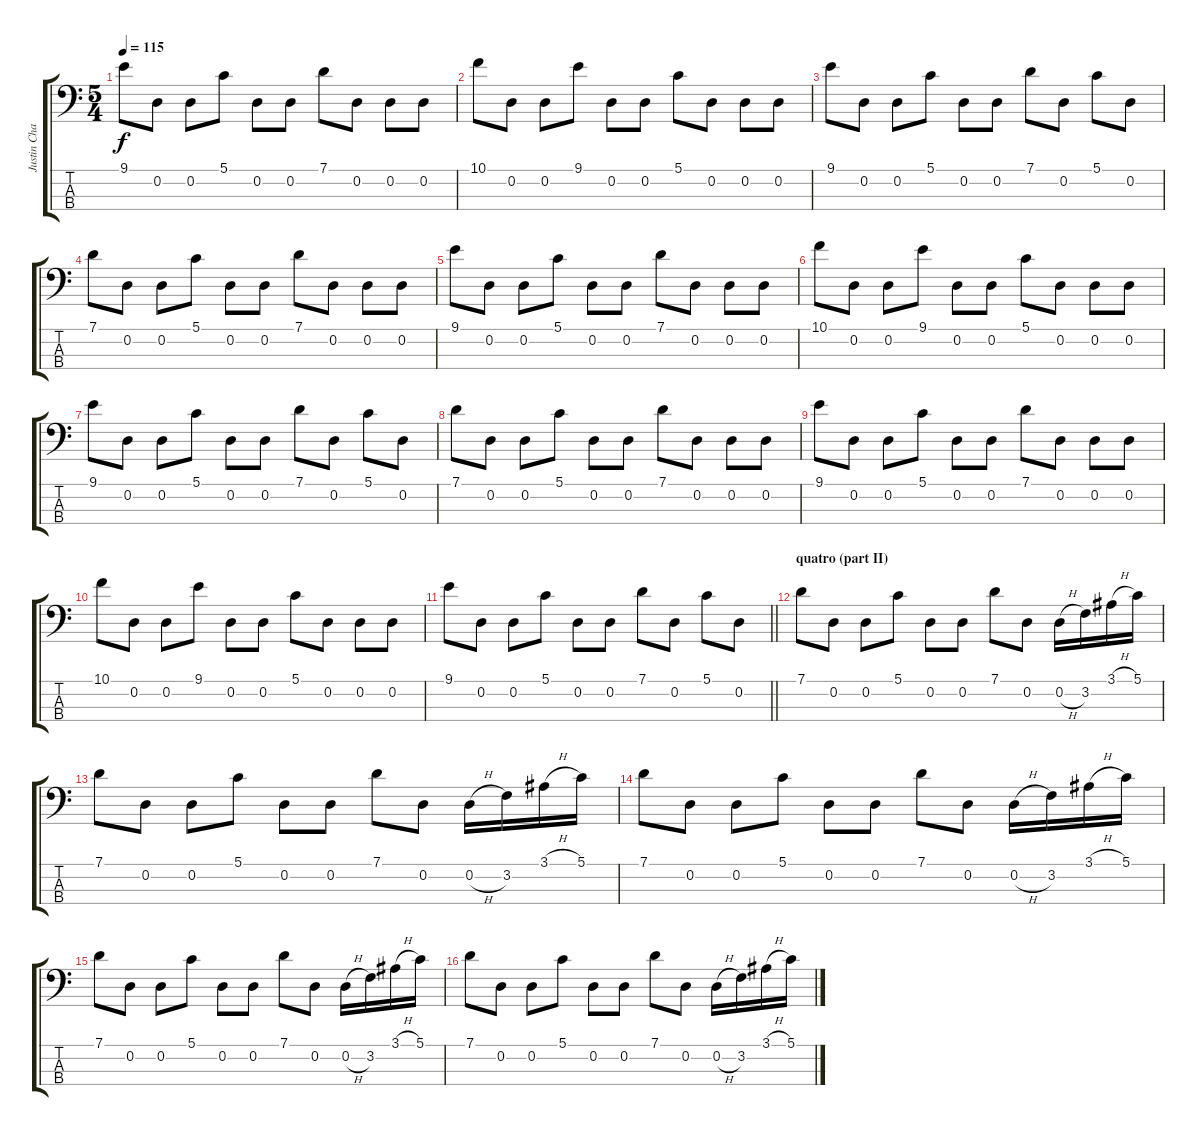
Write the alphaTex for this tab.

\track ("Justin Chancellor" "Justin Cha") {instrument electricbassfinger}
\staff {score tabs}
\tuning (G2 D2 A1 D1) {hide}
\ts (5 4)
\tempo 115
\clef f4
\ks c
9.1.8{dy f} 0.2.8 0.2.8 5.1.8 0.2.8 0.2.8 7.1.8 0.2.8 0.2.8 0.2.8 |
10.1.8 0.2.8 0.2.8 9.1.8 0.2.8 0.2.8 5.1.8 0.2.8 0.2.8 0.2.8 |
9.1.8 0.2.8 0.2.8 5.1.8 0.2.8 0.2.8 7.1.8 0.2.8 5.1.8 0.2.8 |
7.1.8 0.2.8 0.2.8 5.1.8 0.2.8 0.2.8 7.1.8 0.2.8 0.2.8 0.2.8 |
9.1.8 0.2.8 0.2.8 5.1.8 0.2.8 0.2.8 7.1.8 0.2.8 0.2.8 0.2.8 |
10.1.8 0.2.8 0.2.8 9.1.8 0.2.8 0.2.8 5.1.8 0.2.8 0.2.8 0.2.8 |
9.1.8 0.2.8 0.2.8 5.1.8 0.2.8 0.2.8 7.1.8 0.2.8 5.1.8 0.2.8 |
7.1.8 0.2.8 0.2.8 5.1.8 0.2.8 0.2.8 7.1.8 0.2.8 0.2.8 0.2.8 |
9.1.8 0.2.8 0.2.8 5.1.8 0.2.8 0.2.8 7.1.8 0.2.8 0.2.8 0.2.8 |
10.1.8 0.2.8 0.2.8 9.1.8 0.2.8 0.2.8 5.1.8 0.2.8 0.2.8 0.2.8 |
\barLineRight lightlight
9.1.8 0.2.8 0.2.8 5.1.8 0.2.8 0.2.8 7.1.8 0.2.8 5.1.8 0.2.8 |
\section ("" "quatro (part II)")
7.1.8{instrument electricbassfinger} 0.2.8 0.2.8 5.1.8 0.2.8 0.2.8 7.1.8 0.2.8 0.2{h}.16 3.2.16 3.1{h}.16 5.1.16 |
7.1.8 0.2.8 0.2.8 5.1.8 0.2.8 0.2.8 7.1.8 0.2.8 0.2{h}.16 3.2.16 3.1{h}.16 5.1.16 |
7.1.8 0.2.8 0.2.8 5.1.8 0.2.8 0.2.8 7.1.8 0.2.8 0.2{h}.16 3.2.16 3.1{h}.16 5.1.16 |
7.1.8 0.2.8 0.2.8 5.1.8 0.2.8 0.2.8 7.1.8 0.2.8 0.2{h}.16 3.2.16 3.1{h}.16 5.1.16 |
7.1.8 0.2.8 0.2.8 5.1.8 0.2.8 0.2.8 7.1.8 0.2.8 0.2{h}.16 3.2.16 3.1{h}.16 5.1.16
